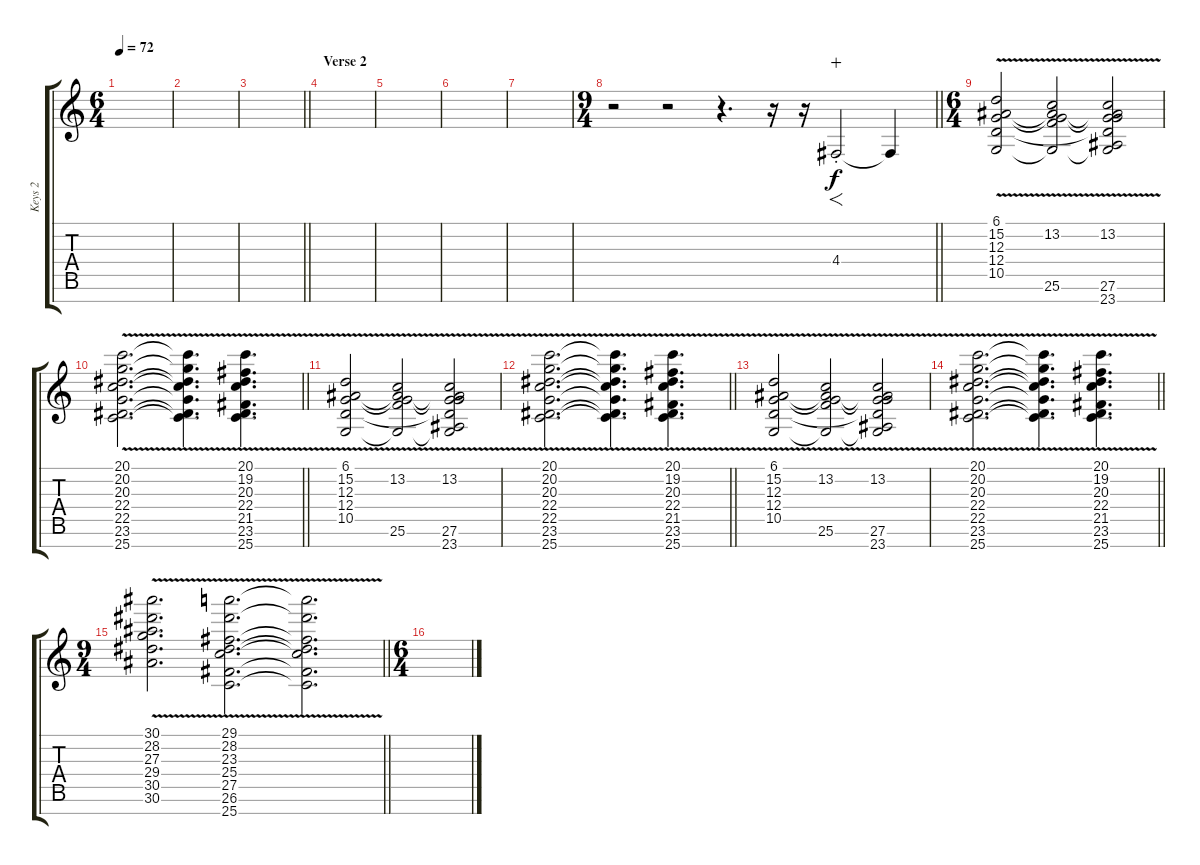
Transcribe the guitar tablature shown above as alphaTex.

\track ("Keys 2" "Keys 2") {instrument percussiveorgan}
\staff {score tabs}
\tuning (E4 B3 G3 D3 A2 E2 B1) {hide}
\ts (6 4)
\tempo 72
\clef g2
\ks c
|
|
\barLineRight lightlight
|
\section ("" "Verse 2")
|
|
|
|
\ts (9 4)
\barLineRight lightlight
r.2 r.2 r.4{d} r.16 r.16 4.4{st}.2{f wahc} 4.4{t}.4 |
\ts (6 4)
\section ("" "")
(6.1 15.2 12.3 12.4{v} 10.5{v}).2{volume 7} (6.1{t} 13.2 12.3{t} 10.5{t} 25.6).2 (6.1{t} 13.2 12.3{t} 12.4{t} 10.5{t} 27.6 23.7).2 |
\barLineRight lightlight
(20.1{v} 20.2 20.3{v} 22.4{v} 22.5{v} 23.6 25.7{v}).2{d} (20.1{t} 20.2{t} 20.3{t} 22.4{t} 22.5{t} 23.6{t} 25.7{t}).4{d} (20.1{v} 19.2{v} 20.3{v} 22.4 21.5{v} 23.6 25.7{v}).4{d} |
(6.1 15.2 12.3 12.4{v} 10.5{v}).2 (6.1{t} 13.2 12.3{t} 10.5{t} 25.6).2 (6.1{t} 13.2 12.3{t} 12.4{t} 10.5{t} 27.6 23.7).2 |
\barLineRight lightlight
(20.1{v} 20.2 20.3{v} 22.4{v} 22.5{v} 23.6 25.7{v}).2{d} (20.1{t} 20.2{t} 20.3{t} 22.4{t} 22.5{t} 23.6{t} 25.7{t}).4{d} (20.1{v} 19.2 20.3{v} 22.4{v} 21.5{v} 23.6{v} 25.7).4{d} |
(6.1 15.2 12.3 12.4{v} 10.5{v}).2 (6.1{t} 13.2 12.3{t} 10.5{t} 25.6).2 (6.1{t} 13.2 12.3{t} 12.4{t} 10.5{t} 27.6 23.7).2 |
\barLineRight lightlight
(20.1{v} 20.2 20.3{v} 22.4{v} 22.5{v} 23.6 25.7{v}).2{d} (20.1{t} 20.2{t} 20.3{t} 22.4{t} 22.5{t} 23.6{t} 25.7{t}).4{d} (20.1{v} 19.2{v} 20.3{v} 22.4 21.5{v} 23.6 25.7{v}).4{d} |
\ts (9 4)
\barLineRight lightlight
(30.1{v} 28.2{v} 27.3 29.4{v} 30.5 30.6{v}).2{d} (29.1{v} 28.2 23.3{v} 25.4{v} 27.5 26.6{v} 25.7).2{d} (29.1{t} 28.2{t} 23.3{t} 25.4{t} 27.5{t} 26.6{t} 25.7{t}).2{d} |
\ts (6 4)
\section ("" "")
